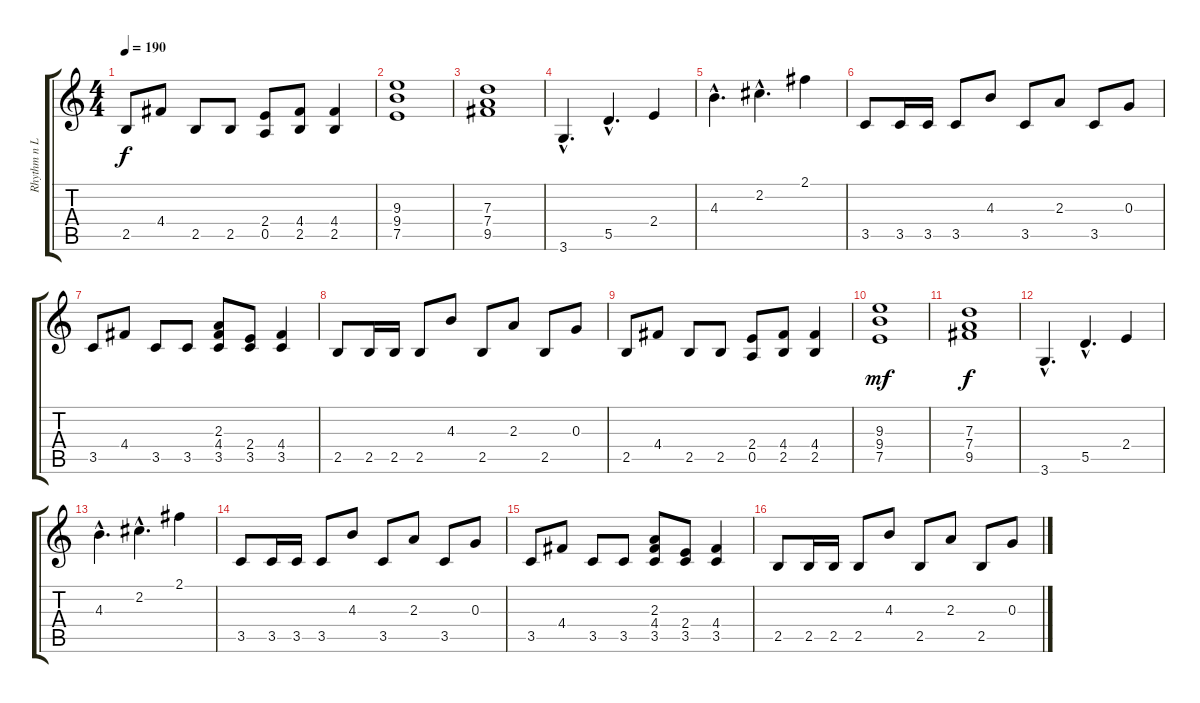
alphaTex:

\track ("Rhythm n Lead Guitar" "Rhythm n L") {instrument distortionguitar}
\staff {score tabs}
\tuning (E4 B3 G3 D3 A2 E2) {hide}
\ts (4 4)
\tempo 190
\clef g2
\ks c
2.5.8{dy f} 4.4.8 2.5.8 2.5.8 (2.4 0.5).8 (4.4 2.5).8 (4.4 2.5).4 |
(9.3 9.4 7.5).1 |
(7.3 7.4 9.5).1 |
3.6{hac}.4{d} 5.5{hac}.4{d} 2.4.4 |
4.3{hac}.4{d} 2.2{hac}.4{d} 2.1.4 |
3.5.8 3.5.16 3.5.16 3.5.8 4.3.8 3.5.8 2.3.8 3.5.8 0.3.8 |
3.5.8 4.4.8 3.5.8 3.5.8 (2.3 4.4 3.5).8 (2.4 3.5).8 (4.4 3.5).4 |
2.5.8 2.5.16 2.5.16 2.5.8 4.3.8 2.5.8 2.3.8 2.5.8 0.3.8 |
2.5.8 4.4.8 2.5.8 2.5.8 (2.4 0.5).8 (4.4 2.5).8 (4.4 2.5).4 |
(9.3 9.4 7.5).1{dy mf} |
(7.3 7.4 9.5).1{dy f} |
3.6{hac}.4{d} 5.5{hac}.4{d} 2.4.4 |
4.3{hac}.4{d} 2.2{hac}.4{d} 2.1.4 |
3.5.8 3.5.16 3.5.16 3.5.8 4.3.8 3.5.8 2.3.8 3.5.8 0.3.8 |
3.5.8 4.4.8 3.5.8 3.5.8 (2.3 4.4 3.5).8 (2.4 3.5).8 (4.4 3.5).4 |
2.5.8 2.5.16 2.5.16 2.5.8 4.3.8 2.5.8 2.3.8 2.5.8 0.3.8
